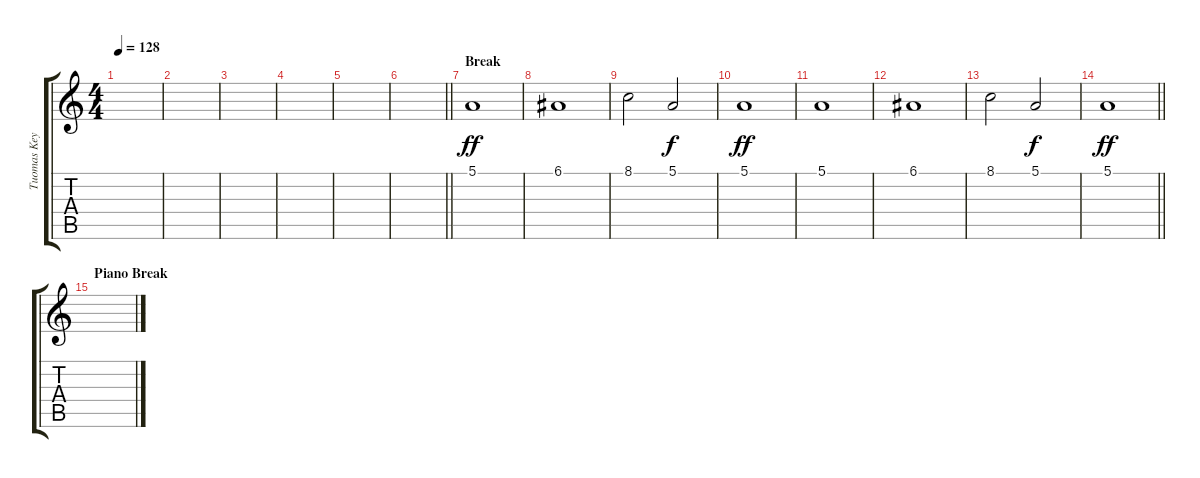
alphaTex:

\track ("Tuomas Keyboard 3" "Tuomas Key") {instrument choiraahs}
\staff {score tabs}
\tuning (E4 B3 G3 D3 A2 E2) {hide}
\ts (4 4)
\tempo 128
\clef g2
\ks c
|
|
|
|
|
\barLineRight lightlight
|
\section ("" "Break")
5.1.1{dy ff} |
6.1.1 |
8.1.2 5.1.2{dy f} |
5.1.1{dy ff} |
5.1.1 |
6.1.1 |
8.1.2 5.1.2{dy f} |
\barLineRight lightlight
5.1.1{dy ff} |
\section ("" "Piano Break")
